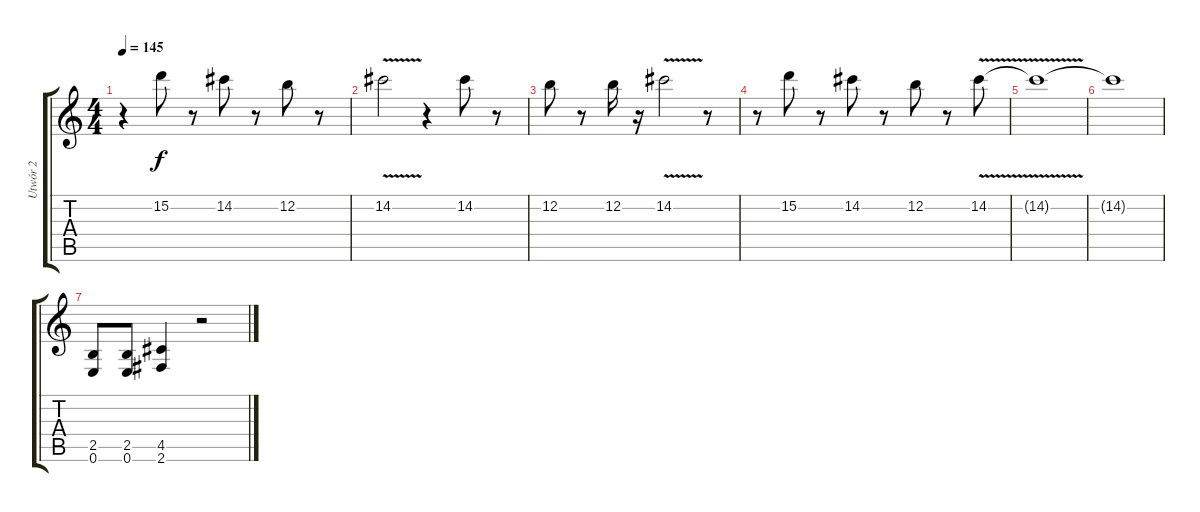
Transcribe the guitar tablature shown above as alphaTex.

\track ("Utwór 2" "Utwór 2") {instrument distortionguitar}
\staff {score tabs}
\tuning (E4 B3 G3 D3 A2 E2) {hide}
\ts (4 4)
\tempo 145
\clef g2
\ks c
r.4{dy f} 15.2.8 r.8 14.2.8 r.8 12.2.8 r.8 |
14.2{v}.2 r.4 14.2.8 r.8 |
12.2.8 r.8 12.2.16 r.16 14.2{v}.2 r.8 |
r.8 15.2.8 r.8 14.2.8 r.8 12.2.8 r.8 14.2{v}.8 |
14.2{t}.1 |
14.2{t}.1 |
(2.5 0.6).8 (2.5 0.6).8 (4.5 2.6).4 r.2
